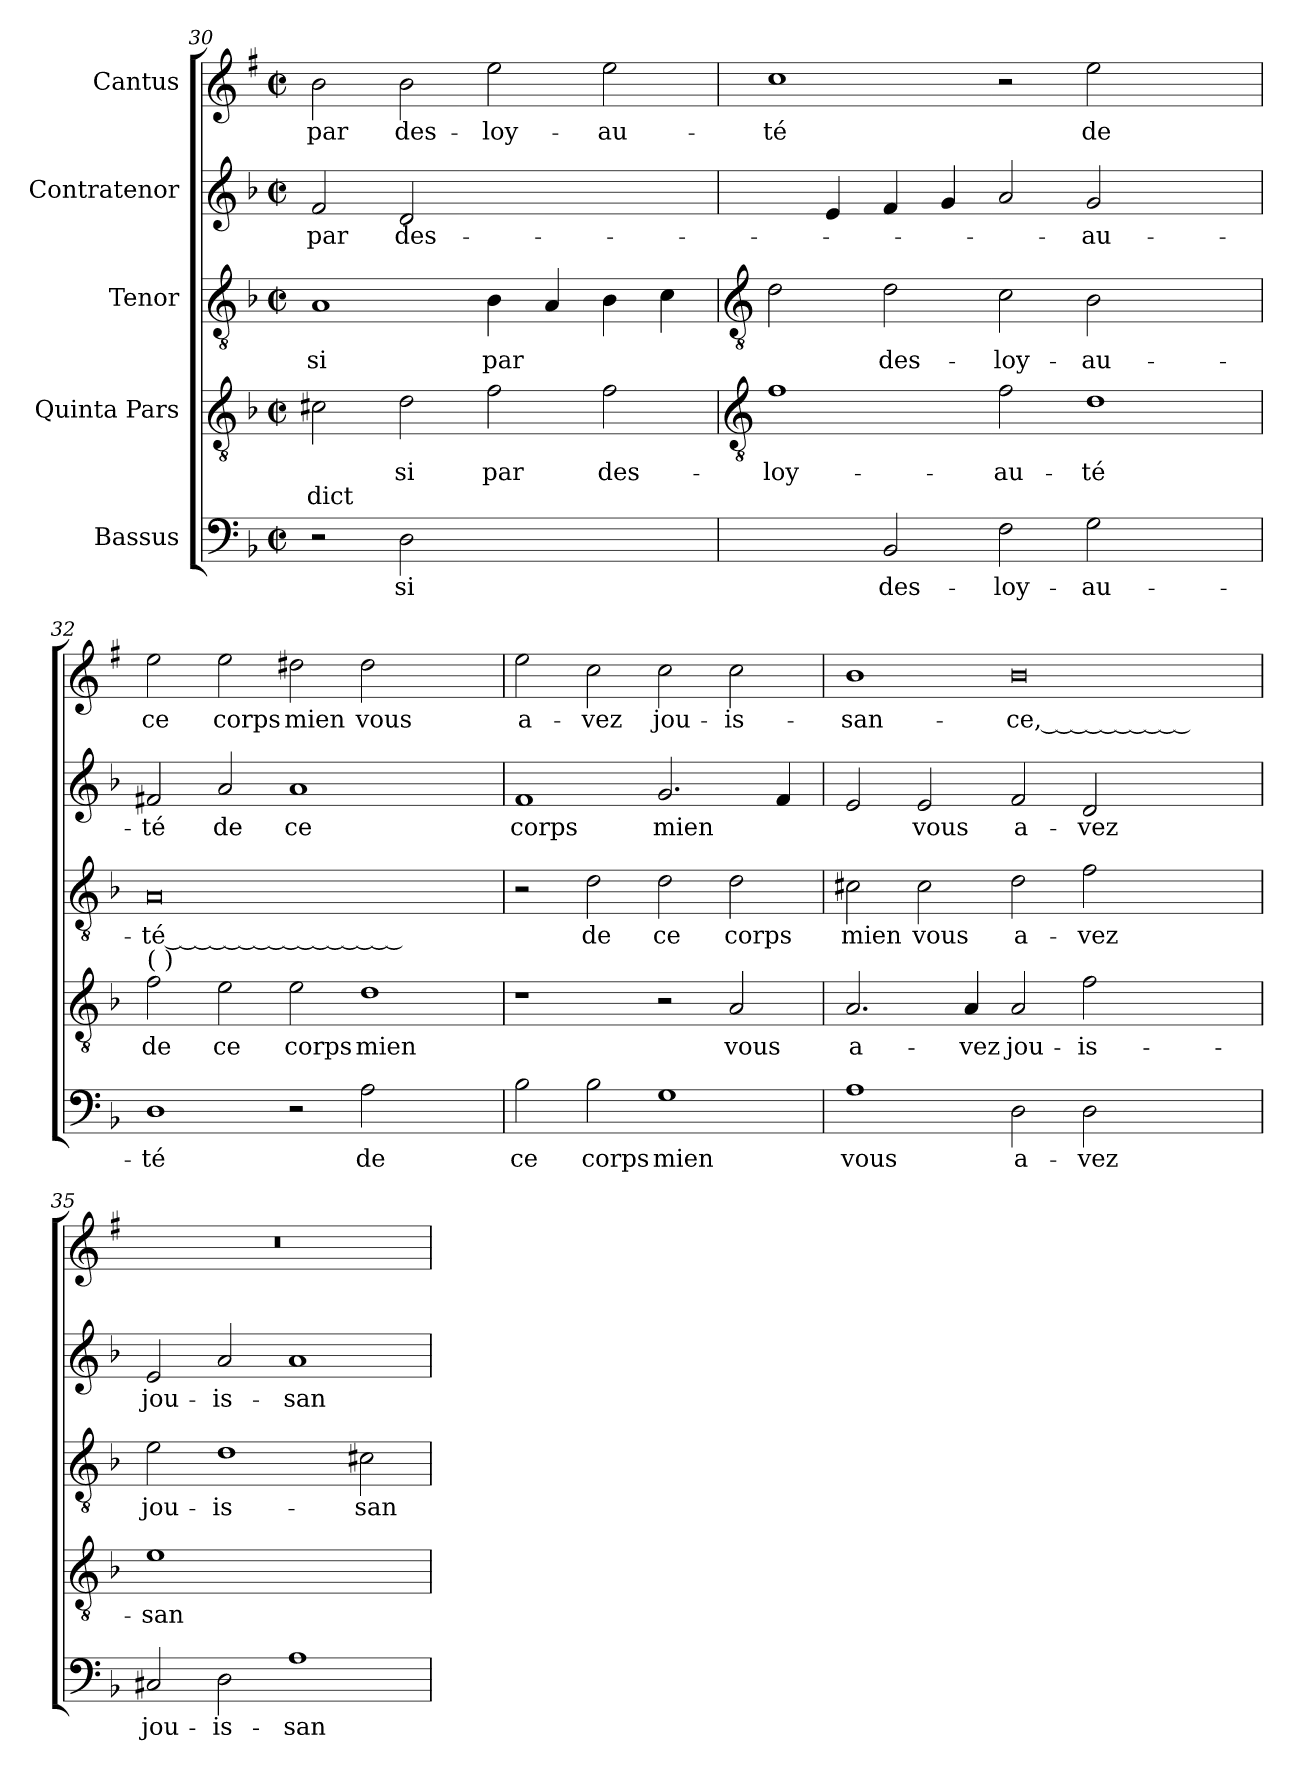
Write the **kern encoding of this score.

**kern	**text	**kern	**text	**text	**kern	**text	**kern	**text	**kern	**text
*part5	*part5	*part4	*part4	*part4	*part3	*part3	*part2	*part2	*part1	*part1
*staff5	*staff5	*staff4	*staff4	*staff4	*staff3	*staff3	*staff2	*staff2	*staff1	*staff1
*I"Bassus	*	*I"Quinta Pars	*	*	*I"Tenor	*	*I"Contratenor	*	*I"Cantus	*
*clefF4	*	*clefGv2	*	*	*clefGv2	*	*clefG2	*	*clefG2	*
*	*	*	*	*	*	*	*	*	*ITrd1c2	*
*k[b-]	*	*k[b-]	*	*	*k[b-]	*	*k[b-]	*	*k[b-]	*
*F:	*	*F:	*	*	*F:	*	*F:	*	*F:	*
*M4/2	*	*M4/2	*	*	*M4/2	*	*M4/2	*	*M4/2	*
*met(c|)	*	*met(c|)	*	*	*met(c|)	*	*met(c|)	*	*met(c|)	*
=30	=30	=30	=30	=30	=30	=30	=30	=30	=30	=30
!	!	!	!	!LO:LY:b	!	!LO:LY:b	!	!LO:LY:b	!	!LO:LY:b
2r	.	2c#X	.	dict	1A	si	2f	par	2a	par
!	!LO:LY:b	!	!LO:LY:b	!	!	!	!	!LO:LY:b	!	!LO:LY:b
2D	si	2d	si	.	.	.	2d	des-	2a	des-
!	!LO:LY:b	!	!LO:LY:b	!	!	!LO:LY:b	!	!LO:LY:b	!	!LO:LY:b
[1BB-yy	par_____	2f	par	.	4B-	par	[2dyy	-loy-	2dd	-loy-
.	.	.	.	.	4A	.	.	.	.	.
!	!	!	!LO:LY:b	!	!	!	!	!	!	!LO:LY:b
.	.	2f	des-	.	4B-	.	2ryy	.	2dd	-au-
.	.	.	.	.	4c	.	.	.	.	.
!!LO:LB:g=z
=31	=31	=31	=31	=31	=31	=31	=31	=31	=31	=31
*	*	*clefGv2	*	*	*clefGv2	*	*	*	*	*
!	!LO:LY:b	!	!LO:LY:b	!	!	!	!	!	!	!LO:LY:b
2BB-yy]	____	1f	-loy-	.	2d	.	4dyy]	.	1b-	-té
.	.	.	.	.	.	.	4e	.	.	.
!	!LO:LY:b	!	!	!	!	!LO:LY:b	!	!	!	!
2BB-	des-	.	.	.	2d	des-	4f	.	.	.
.	.	.	.	.	.	.	4g	.	.	.
!	!LO:LY:b	!	!LO:LY:b	!	!	!LO:LY:b	!	!	!	!
2F	-loy-	2f	-au-	.	2c	-loy-	2a	.	2r	.
!	!LO:LY:b	!	!LO:LY:b	!	!	!LO:LY:b	!	!LO:LY:b	!	!LO:LY:b
2G	-au-	1d	-té	.	2B-	-au-	2g	-au-	2dd	de
2ryy	.	.	.	.	2ryy	.	2ryy	.	2ryy	.
=32	=32	=32	=32	=32	=32	=32	=32	=32	=32	=32
!	!	!LO:TX:a:t=(  )	!	!	!	!	!	!	!	!
!	!LO:LY:b	!	!LO:LY:b	!	!	!LO:LY:b	!	!LO:LY:b	!	!LO:LY:b
1D	-té	2f	de	.	0A	-té_________________	2f#X	-té	2dd	ce
!	!	!	!LO:LY:b	!	!	!	!	!LO:LY:b	!	!LO:LY:b
.	.	2e	ce	.	.	.	2a	de	2dd	corps
!	!	!	!LO:LY:b	!	!	!	!	!LO:LY:b	!	!LO:LY:b
2r	.	2e	corps	.	.	.	1a	ce	2cc#X	mien
!	!LO:LY:b	!	!LO:LY:b	!	!	!	!	!	!	!LO:LY:b
2A	de	1d	mien	.	.	.	.	.	2cc#	vous
2ryy	.	.	.	.	2ryy	.	2ryy	.	2ryy	.
=33	=33	=33	=33	=33	=33	=33	=33	=33	=33	=33
!	!LO:LY:b	!	!	!	!	!	!	!LO:LY:b	!	!LO:LY:b
2B-	ce	1r	.	.	2r	.	1f	corps	2dd	a-
!	!LO:LY:b	!	!	!	!	!LO:LY:b	!	!	!	!LO:LY:b
2B-	corps	.	.	.	2d	de	.	.	2b-	-vez
!	!LO:LY:b	!	!	!	!	!LO:LY:b	!	!LO:LY:b	!	!LO:LY:b
1G	mien	2r	.	.	2d	ce	2.g	mien	2b-	jou-
!	!	!	!LO:LY:b	!	!	!LO:LY:b	!	!	!	!LO:LY:b
.	.	2A	vous	.	2d	corps	.	.	2b-	-is-
.	.	.	.	.	.	.	4f	.	.	.
=34	=34	=34	=34	=34	=34	=34	=34	=34	=34	=34
!	!LO:LY:b	!	!LO:LY:b	!	!	!LO:LY:b	!	!	!	!LO:LY:b
1A	vous	2.A	a-	.	2c#X	mien	2e	.	1a	-san-
!	!	!	!	!	!	!LO:LY:b	!	!LO:LY:b	!	!
.	.	.	.	.	2c#	vous	2e	vous	.	.
!	!	!	!LO:LY:b	!	!	!	!	!	!	!
.	.	4A	-vez	.	.	.	.	.	.	.
!	!LO:LY:b	!	!LO:LY:b	!	!	!LO:LY:b	!	!LO:LY:b	!	!LO:LY:b
2D	a-	2A	jou-	.	2d	a-	2f	a-	0a	-ce,___________
!	!LO:LY:b	!	!LO:LY:b	!	!	!LO:LY:b	!	!LO:LY:b	!	!
2D	-vez	2f	-is-	.	2f	-vez	2d	-vez	.	.
1ryy	.	1ryy	.	.	1ryy	.	1ryy	.	.	.
=35	=35	=35	=35	=35	=35	=35	=35	=35	=35	=35
!	!LO:LY:b	!	!LO:LY:b	!	!	!LO:LY:b	!	!LO:LY:b	!	!
2C#X	jou-	1e	-san-	.	2e	jou-	2e	jou-	0r	.
!	!LO:LY:b	!	!	!	!	!LO:LY:b	!	!LO:LY:b	!	!
2D	-is-	.	.	.	1d	-is-	2a	-is-	.	.
!	!LO:LY:b	!	!	!	!	!	!	!LO:LY:b	!	!
1A	-san-	1ryy	.	.	.	.	1a	-san-	.	.
!	!	!	!	!	!	!LO:LY:b	!	!	!	!
.	.	.	.	.	2c#X	-san-	.	.	.	.
=	=	=	=	=	=	=	=	=	=	=
*-	*-	*-	*-	*-	*-	*-	*-	*-	*-	*-
